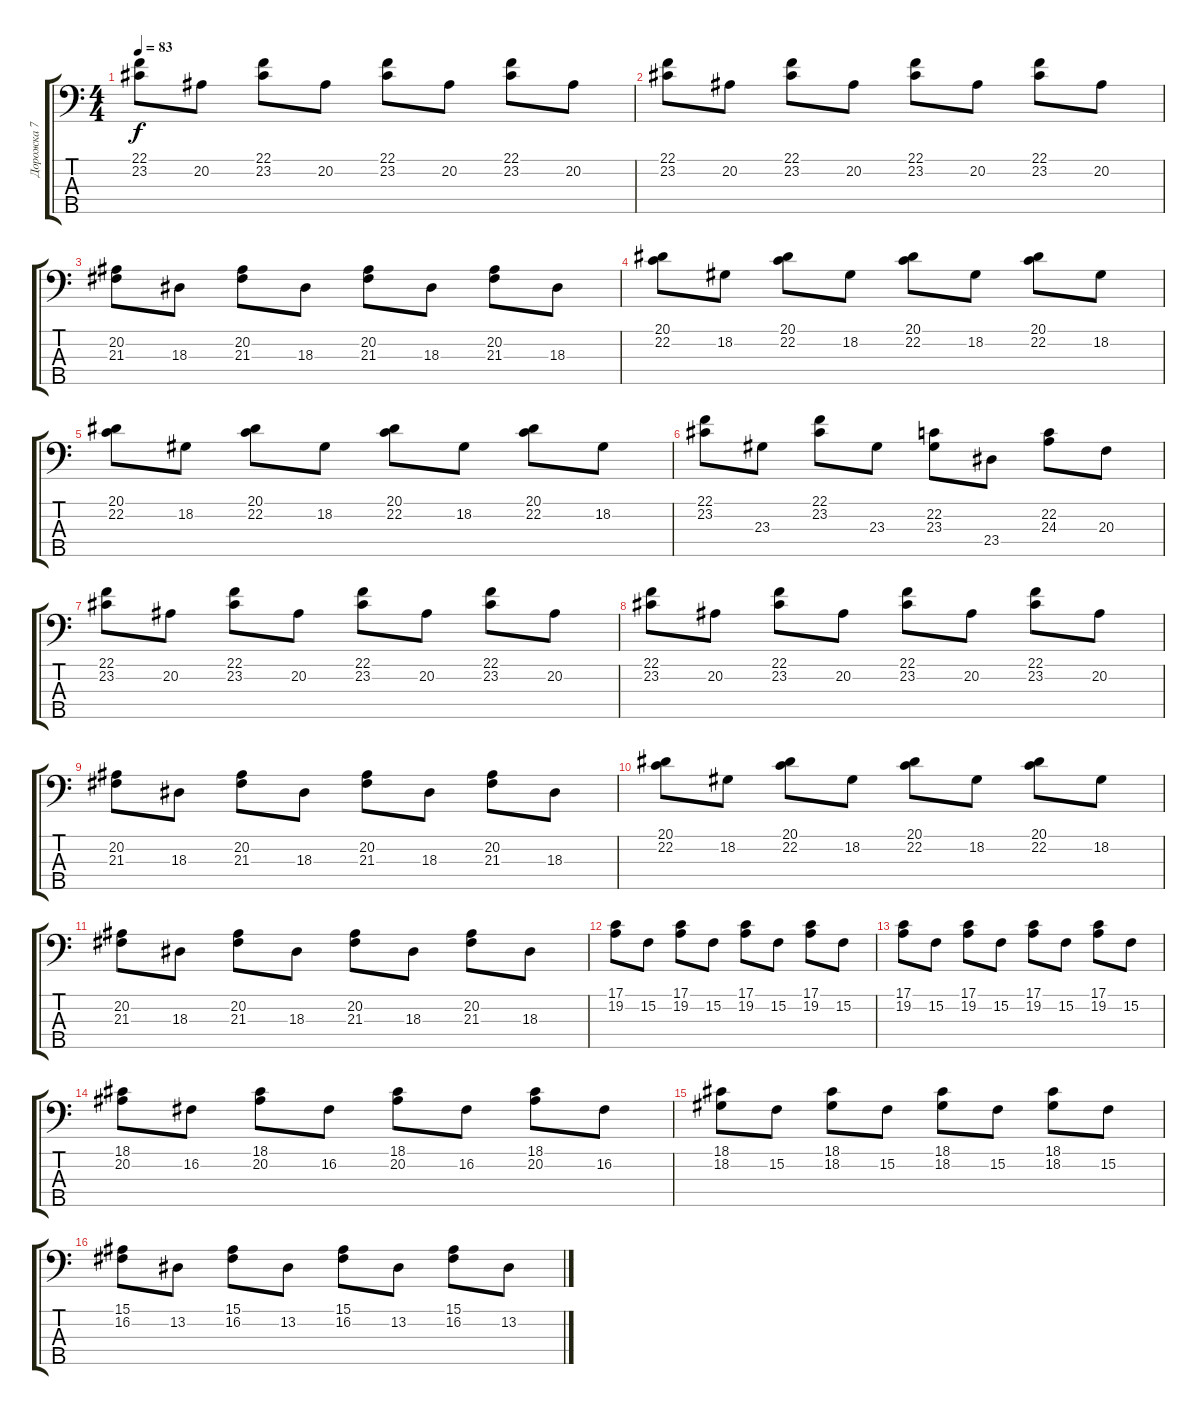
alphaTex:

\track ("Дорожка 7" "Дорожка 7") {instrument electricgrandpiano}
\staff {score tabs}
\tuning (G2 D2 A1 E1 B0) {hide}
\ts (4 4)
\tempo 83
\clef f4
\ks c
(22.1 23.2).8{dy f} 20.2.8 (22.1 23.2).8 20.2.8 (22.1 23.2).8 20.2.8 (22.1 23.2).8 20.2.8 |
(22.1 23.2).8 20.2.8 (22.1 23.2).8 20.2.8 (22.1 23.2).8 20.2.8 (22.1 23.2).8 20.2.8 |
(20.2 21.3).8 18.3.8 (20.2 21.3).8 18.3.8 (20.2 21.3).8 18.3.8 (20.2 21.3).8 18.3.8 |
(20.1 22.2).8 18.2.8 (20.1 22.2).8 18.2.8 (20.1 22.2).8 18.2.8 (20.1 22.2).8 18.2.8 |
(20.1 22.2).8 18.2.8 (20.1 22.2).8 18.2.8 (20.1 22.2).8 18.2.8 (20.1 22.2).8 18.2.8 |
(22.1 23.2).8 23.3.8 (22.1 23.2).8 23.3.8 (22.2 23.3).8 23.4.8 (22.2 24.3).8 20.3.8 |
(22.1 23.2).8 20.2.8 (22.1 23.2).8 20.2.8 (22.1 23.2).8 20.2.8 (22.1 23.2).8 20.2.8 |
(22.1 23.2).8 20.2.8 (22.1 23.2).8 20.2.8 (22.1 23.2).8 20.2.8 (22.1 23.2).8 20.2.8 |
(20.2 21.3).8 18.3.8 (20.2 21.3).8 18.3.8 (20.2 21.3).8 18.3.8 (20.2 21.3).8 18.3.8 |
(20.1 22.2).8 18.2.8 (20.1 22.2).8 18.2.8 (20.1 22.2).8 18.2.8 (20.1 22.2).8 18.2.8 |
(20.2 21.3).8 18.3.8 (20.2 21.3).8 18.3.8 (20.2 21.3).8 18.3.8 (20.2 21.3).8 18.3.8 |
(17.1 19.2).8 15.2.8 (17.1 19.2).8 15.2.8 (17.1 19.2).8 15.2.8 (17.1 19.2).8 15.2.8 |
(17.1 19.2).8 15.2.8 (17.1 19.2).8 15.2.8 (17.1 19.2).8 15.2.8 (17.1 19.2).8 15.2.8 |
(18.1 20.2).8 16.2.8 (18.1 20.2).8 16.2.8 (18.1 20.2).8 16.2.8 (18.1 20.2).8 16.2.8 |
(18.1 18.2).8 15.2.8 (18.1 18.2).8 15.2.8 (18.1 18.2).8 15.2.8 (18.1 18.2).8 15.2.8 |
(15.1 16.2).8 13.2.8 (15.1 16.2).8 13.2.8 (15.1 16.2).8 13.2.8 (15.1 16.2).8 13.2.8
